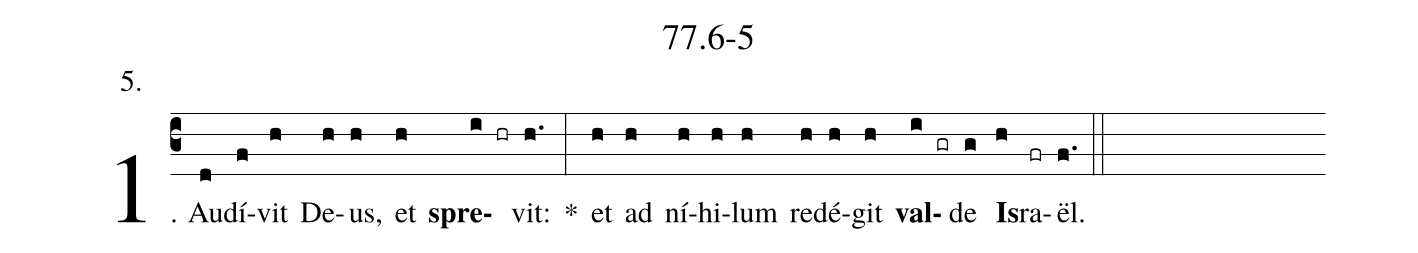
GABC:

name: 77.6-5;
annotation: 5.;
%%
(c3)1. Au(d)dí(f)vit(h) De(h)us,(h) et(h) <b>spre</b>(i hr)vit:(h.) *(:) et(h) ad(h) ní(h)hi(h)lum(h) red(h)é(h)git(h) <b>val</b>(i gr)de(g) <b>Is</b>(h)ra(fr)ël.(f.) (::)


%E(h) u(h) o(i) u(g) a(h) e.(f.) (::)
